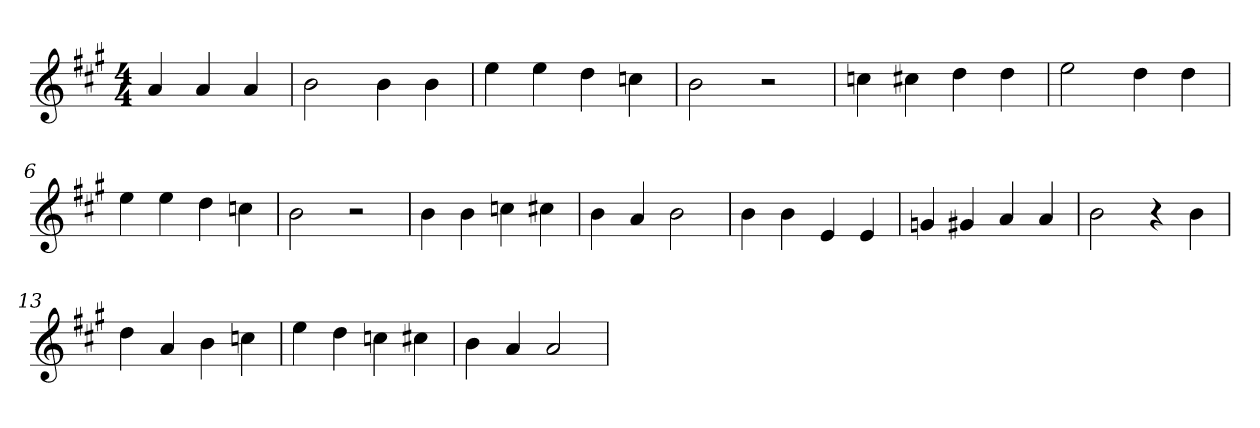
**kern
*part1
*staff1
*clefG2
*k[f#c#g#]
*A:
*M4/4
=
4a
4a
4a
=1
2b
4b
4b
=2
4ee
4ee
4dd
4ccn
=3
2b
2r
=4
4ccn
4cc#
4dd
4dd
=5
2ee
4dd
4dd
=6
4ee
4ee
4dd
4ccn
=7
2b
2r
=8
4b
4b
4ccn
4cc#
=9
4b
4a
2b
=10
4b
4b
4e
4e
=11
4gn
4g#
4a
4a
=12
2b
4r
4b
=13
4dd
4a
4b
4ccn
=14
4ee
4dd
4ccn
4cc#
=15
4b
4a
2a
=
*-
